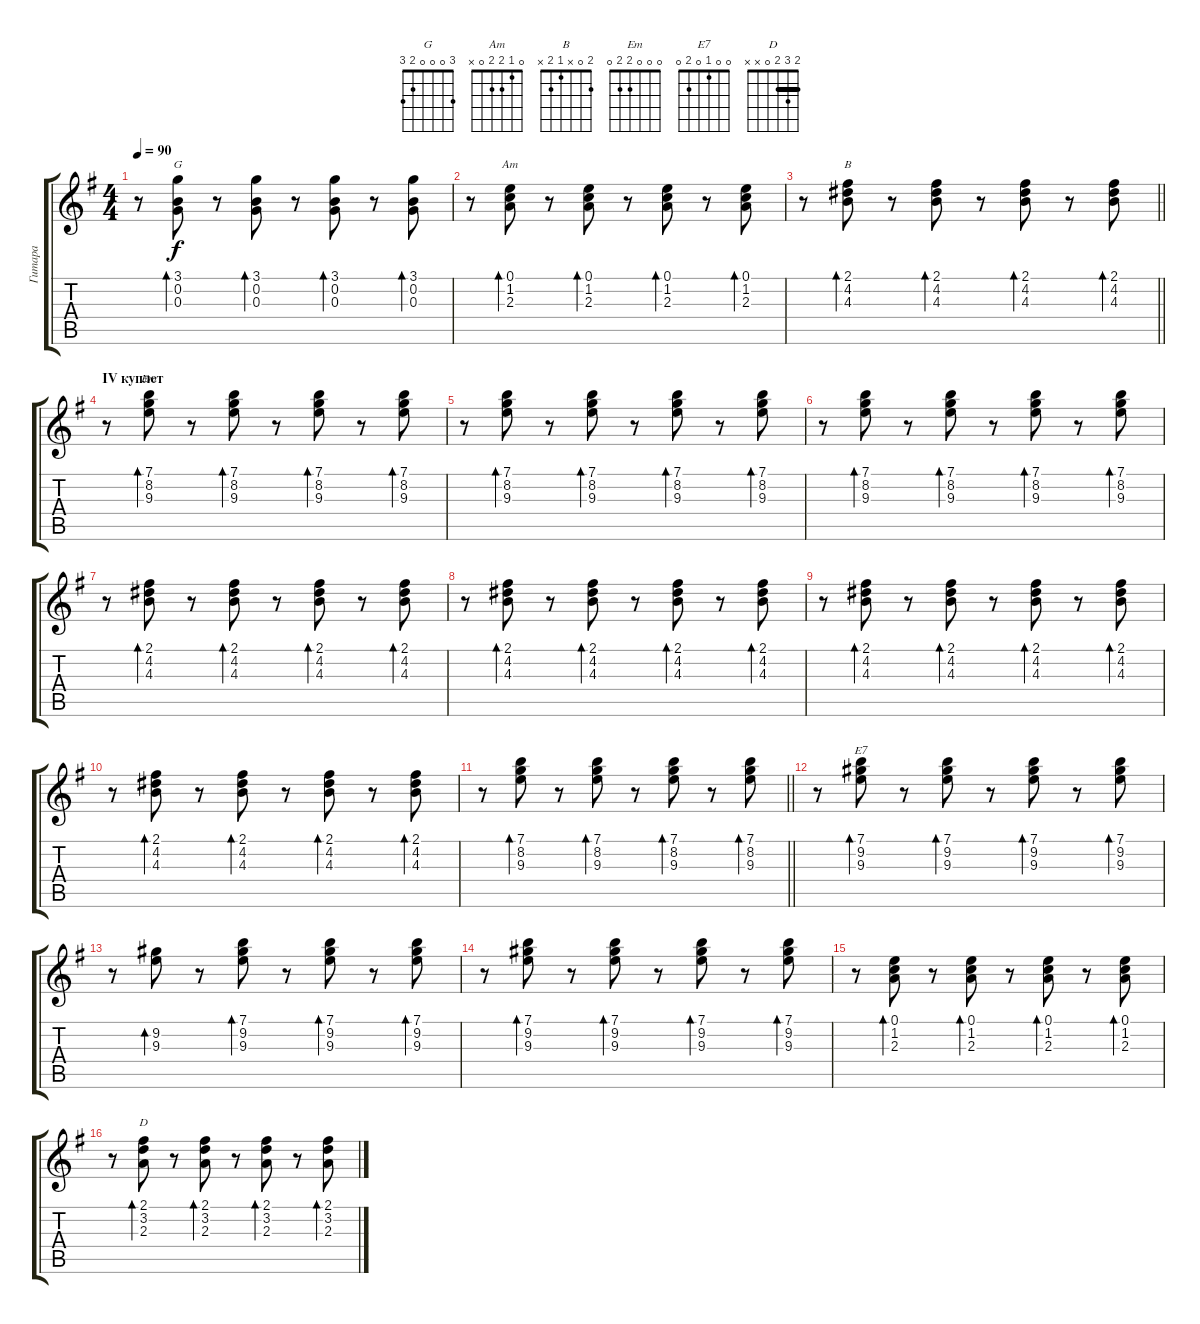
\track ("Гитара" "Гитара") {instrument acousticguitarsteel}
\staff {score tabs}
\tuning (E4 B3 G3 D3 A2 E2) {hide}
\chord ("G" 3 0 0 0 2 3)
\chord ("Am" 0 1 2 2 0 x)
\chord ("B" 2 0 x 1 2 x)
\chord ("Em" 0 0 0 2 2 0)
\chord ("E7" 0 0 1 0 2 0)
\chord ("D" 2 3 2 0 x x) {barre 2}
\ts (4 4)
\tempo 90
\clef g2
\ks eminor
r.8{dy f} (3.1 0.2 0.3).8{bd 60 ch "G"} r.8 (3.1 0.2 0.3).8{bd 60} r.8 (3.1 0.2 0.3).8{bd 60} r.8 (3.1 0.2 0.3).8{bd 60} |
r.8 (0.1 1.2 2.3).8{bd 60 ch "Am"} r.8 (0.1 1.2 2.3).8{bd 60} r.8 (0.1 1.2 2.3).8{bd 60} r.8 (0.1 1.2 2.3).8{bd 60} |
\barLineRight lightlight
r.8 (2.1 4.2 4.3).8{bd 60 ch "B"} r.8 (2.1 4.2 4.3).8{bd 60} r.8 (2.1 4.2 4.3).8{bd 60} r.8 (2.1 4.2 4.3).8{bd 60} |
\section ("" "IV куплет")
r.8 (7.1 8.2 9.3).8{bd 60 ch "Em"} r.8 (7.1 8.2 9.3).8{bd 60} r.8 (7.1 8.2 9.3).8{bd 60} r.8 (7.1 8.2 9.3).8{bd 60} |
r.8 (7.1 8.2 9.3).8{bd 60} r.8 (7.1 8.2 9.3).8{bd 60} r.8 (7.1 8.2 9.3).8{bd 60} r.8 (7.1 8.2 9.3).8{bd 60} |
r.8 (7.1 8.2 9.3).8{bd 60} r.8 (7.1 8.2 9.3).8{bd 60} r.8 (7.1 8.2 9.3).8{bd 60} r.8 (7.1 8.2 9.3).8{bd 60} |
r.8 (2.1 4.2 4.3).8{bd 60} r.8 (2.1 4.2 4.3).8{bd 60} r.8 (2.1 4.2 4.3).8{bd 60} r.8 (2.1 4.2 4.3).8{bd 60} |
r.8 (2.1 4.2 4.3).8{bd 60} r.8 (2.1 4.2 4.3).8{bd 60} r.8 (2.1 4.2 4.3).8{bd 60} r.8 (2.1 4.2 4.3).8{bd 60} |
r.8 (2.1 4.2 4.3).8{bd 60} r.8 (2.1 4.2 4.3).8{bd 60} r.8 (2.1 4.2 4.3).8{bd 60} r.8 (2.1 4.2 4.3).8{bd 60} |
r.8 (2.1 4.2 4.3).8{bd 60} r.8 (2.1 4.2 4.3).8{bd 60} r.8 (2.1 4.2 4.3).8{bd 60} r.8 (2.1 4.2 4.3).8{bd 60} |
\barLineRight lightlight
r.8 (7.1 8.2 9.3).8{bd 60} r.8 (7.1 8.2 9.3).8{bd 60} r.8 (7.1 8.2 9.3).8{bd 60} r.8 (7.1 8.2 9.3).8{bd 60} |
r.8 (7.1 9.2 9.3).8{bd 60 ch "E7"} r.8 (7.1 9.2 9.3).8{bd 60} r.8 (7.1 9.2 9.3).8{bd 60} r.8 (7.1 9.2 9.3).8{bd 60} |
r.8 (9.2 9.3).8{bd 60} r.8 (7.1 9.2 9.3).8{bd 60} r.8 (7.1 9.2 9.3).8{bd 60} r.8 (7.1 9.2 9.3).8{bd 60} |
r.8 (7.1 9.2 9.3).8{bd 60} r.8 (7.1 9.2 9.3).8{bd 60} r.8 (7.1 9.2 9.3).8{bd 60} r.8 (7.1 9.2 9.3).8{bd 60} |
r.8 (0.1 1.2 2.3).8{bd 60} r.8 (0.1 1.2 2.3).8{bd 60} r.8 (0.1 1.2 2.3).8{bd 60} r.8 (0.1 1.2 2.3).8{bd 60} |
r.8 (2.1 3.2 2.3).8{bd 60 ch "D"} r.8 (2.1 3.2 2.3).8{bd 60} r.8 (2.1 3.2 2.3).8{bd 60} r.8 (2.1 3.2 2.3).8{bd 60}
